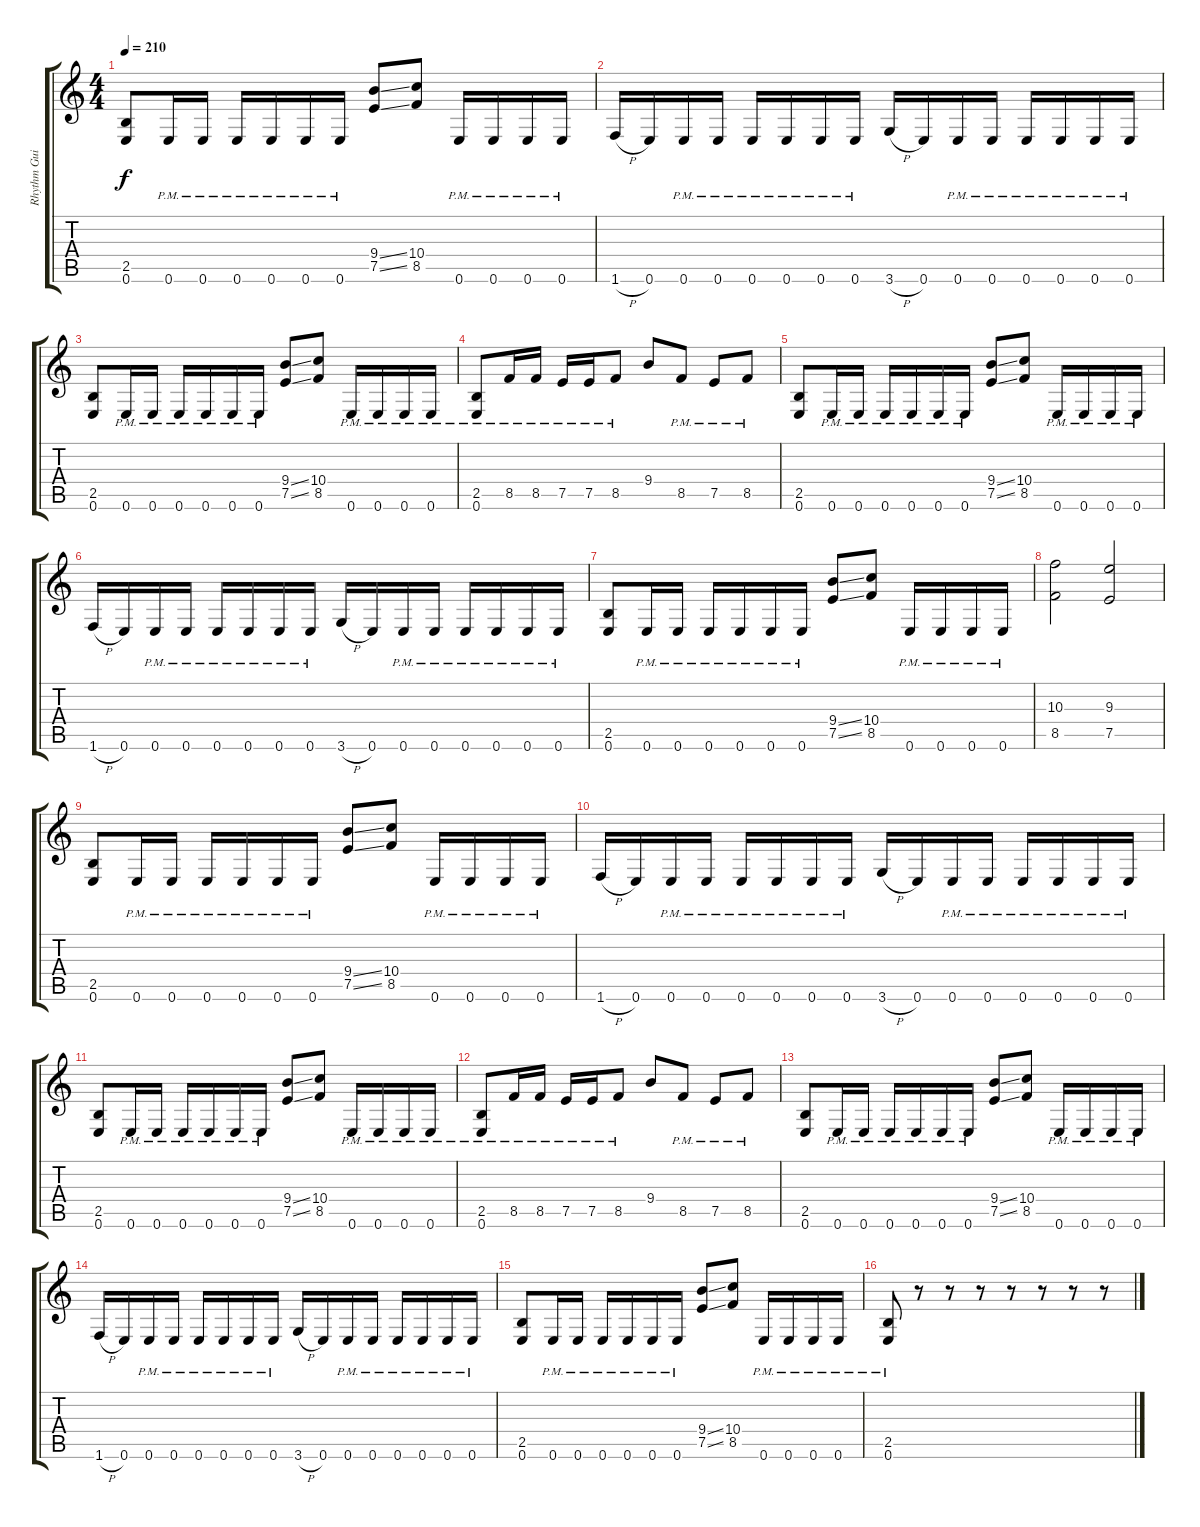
\track ("Rhythm Guitar L" "Rhythm Gui") {instrument distortionguitar}
\staff {score tabs}
\tuning (E4 B3 G3 D3 A2 E2) {hide}
\ts (4 4)
\tempo 210
\clef g2
\ks c
(2.5 0.6).8{dy f} 0.6{pm}.16 0.6{pm}.16 0.6{pm}.16 0.6{pm}.16 0.6{pm}.16 0.6{pm}.16 (9.4{ss} 7.5{ss}).8 (10.4 8.5).8 0.6{pm}.16 0.6{pm}.16 0.6{pm}.16 0.6{pm}.16 |
1.6{h}.16 0.6.16 0.6{pm}.16 0.6{pm}.16 0.6{pm}.16 0.6{pm}.16 0.6{pm}.16 0.6{pm}.16 3.6{h}.16 0.6.16 0.6{pm}.16 0.6{pm}.16 0.6{pm}.16 0.6{pm}.16 0.6{pm}.16 0.6{pm}.16 |
(2.5 0.6).8 0.6{pm}.16 0.6{pm}.16 0.6{pm}.16 0.6{pm}.16 0.6{pm}.16 0.6{pm}.16 (9.4{ss} 7.5{ss}).8 (10.4 8.5).8 0.6{pm}.16 0.6{pm}.16 0.6{pm}.16 0.6{pm}.16 |
(2.5{pm} 0.6{pm}).8 8.5{pm}.16 8.5{pm}.16 7.5{pm}.16 7.5{pm}.16 8.5{pm}.8 9.4.8 8.5{pm}.8 7.5{pm}.8 8.5{pm}.8 |
(2.5 0.6).8 0.6{pm}.16 0.6{pm}.16 0.6{pm}.16 0.6{pm}.16 0.6{pm}.16 0.6{pm}.16 (9.4{ss} 7.5{ss}).8 (10.4 8.5).8 0.6{pm}.16 0.6{pm}.16 0.6{pm}.16 0.6{pm}.16 |
1.6{h}.16 0.6.16 0.6{pm}.16 0.6{pm}.16 0.6{pm}.16 0.6{pm}.16 0.6{pm}.16 0.6{pm}.16 3.6{h}.16 0.6.16 0.6{pm}.16 0.6{pm}.16 0.6{pm}.16 0.6{pm}.16 0.6{pm}.16 0.6{pm}.16 |
(2.5 0.6).8 0.6{pm}.16 0.6{pm}.16 0.6{pm}.16 0.6{pm}.16 0.6{pm}.16 0.6{pm}.16 (9.4{ss} 7.5{ss}).8 (10.4 8.5).8 0.6{pm}.16 0.6{pm}.16 0.6{pm}.16 0.6{pm}.16 |
(10.3 8.5).2 (9.3 7.5).2 |
(2.5 0.6).8 0.6{pm}.16 0.6{pm}.16 0.6{pm}.16 0.6{pm}.16 0.6{pm}.16 0.6{pm}.16 (9.4{ss} 7.5{ss}).8 (10.4 8.5).8 0.6{pm}.16 0.6{pm}.16 0.6{pm}.16 0.6{pm}.16 |
1.6{h}.16 0.6.16 0.6{pm}.16 0.6{pm}.16 0.6{pm}.16 0.6{pm}.16 0.6{pm}.16 0.6{pm}.16 3.6{h}.16 0.6.16 0.6{pm}.16 0.6{pm}.16 0.6{pm}.16 0.6{pm}.16 0.6{pm}.16 0.6{pm}.16 |
(2.5 0.6).8 0.6{pm}.16 0.6{pm}.16 0.6{pm}.16 0.6{pm}.16 0.6{pm}.16 0.6{pm}.16 (9.4{ss} 7.5{ss}).8 (10.4 8.5).8 0.6{pm}.16 0.6{pm}.16 0.6{pm}.16 0.6{pm}.16 |
(2.5{pm} 0.6{pm}).8 8.5{pm}.16 8.5{pm}.16 7.5{pm}.16 7.5{pm}.16 8.5{pm}.8 9.4.8 8.5{pm}.8 7.5{pm}.8 8.5{pm}.8 |
(2.5 0.6).8 0.6{pm}.16 0.6{pm}.16 0.6{pm}.16 0.6{pm}.16 0.6{pm}.16 0.6{pm}.16 (9.4{ss} 7.5{ss}).8 (10.4 8.5).8 0.6{pm}.16 0.6{pm}.16 0.6{pm}.16 0.6{pm}.16 |
1.6{h}.16 0.6.16 0.6{pm}.16 0.6{pm}.16 0.6{pm}.16 0.6{pm}.16 0.6{pm}.16 0.6{pm}.16 3.6{h}.16 0.6.16 0.6{pm}.16 0.6{pm}.16 0.6{pm}.16 0.6{pm}.16 0.6{pm}.16 0.6{pm}.16 |
(2.5 0.6).8 0.6{pm}.16 0.6{pm}.16 0.6{pm}.16 0.6{pm}.16 0.6{pm}.16 0.6{pm}.16 (9.4{ss} 7.5{ss}).8 (10.4 8.5).8 0.6{pm}.16 0.6{pm}.16 0.6{pm}.16 0.6{pm}.16 |
(2.5{pm} 0.6{pm}).8 r.8 r.8 r.8 r.8 r.8 r.8 r.8
